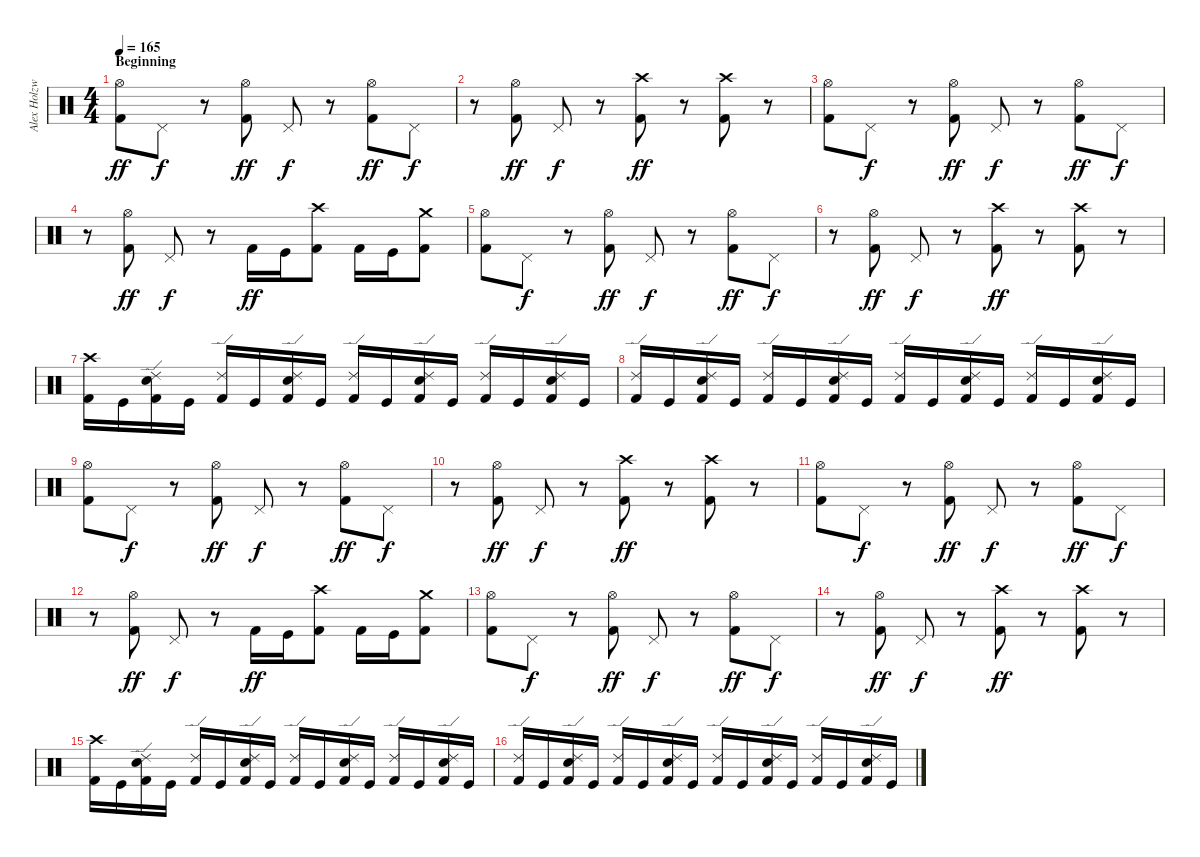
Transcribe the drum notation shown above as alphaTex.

\track ("Alex Holzwarth" "Alex Holzw") {instrument percussion}
\staff {score}
\articulation defaults
\ts (4 4)
\section ("" "Beginning")
\tempo 165
\clef neutral
\ks c
("Hi-Hat (open)" "Kick (hit) 2").8{dy ff} "Pedal Hi-Hat (hit)".8{dy f} r.8 ("Hi-Hat (open)" "Kick (hit) 2").8{dy ff} "Pedal Hi-Hat (hit)".8{dy f} r.8 ("Hi-Hat (open)" "Kick (hit) 2").8{dy ff} "Pedal Hi-Hat (hit)".8{dy f} |
r.8 ("Hi-Hat (open)" "Kick (hit) 2").8{dy ff} "Pedal Hi-Hat (hit)".8{dy f} r.8 ("Crash high (hit)" "Kick (hit) 2").8{dy ff} r.8 ("Crash high (hit)" "Kick (hit) 2").8 r.8 |
("Hi-Hat (open)" "Kick (hit) 2").8 "Pedal Hi-Hat (hit)".8{dy f} r.8 ("Hi-Hat (open)" "Kick (hit) 2").8{dy ff} "Pedal Hi-Hat (hit)".8{dy f} r.8 ("Hi-Hat (open)" "Kick (hit) 2").8{dy ff} "Pedal Hi-Hat (hit)".8{dy f} |
r.8 ("Hi-Hat (open)" "Kick (hit) 2").8{dy ff} "Pedal Hi-Hat (hit)".8{dy f} r.8 "Kick (hit) 2".16{dy ff} "Kick (hit)".16 ("Crash high (hit)" "Kick (hit) 2").8 "Kick (hit) 2".16 "Kick (hit)".16 ("Crash medium (hit)" "Kick (hit) 2").8 |
("Hi-Hat (open)" "Kick (hit) 2").8 "Pedal Hi-Hat (hit)".8{dy f} r.8 ("Hi-Hat (open)" "Kick (hit) 2").8{dy ff} "Pedal Hi-Hat (hit)".8{dy f} r.8 ("Hi-Hat (open)" "Kick (hit) 2").8{dy ff} "Pedal Hi-Hat (hit)".8{dy f} |
r.8 ("Hi-Hat (open)" "Kick (hit) 2").8{dy ff} "Pedal Hi-Hat (hit)".8{dy f} r.8 ("Crash high (hit)" "Kick (hit) 2").8{dy ff} r.8 ("Crash high (hit)" "Kick (hit) 2").8 r.8 |
("Crash high (hit)" "Kick (hit) 2").16 "Kick (hit)".16 ("Ride (edge) 2" "Electric Snare (hit)" "Kick (hit) 2").16 "Kick (hit)".16 ("Ride (edge) 2" "Kick (hit) 2").16 "Kick (hit)".16 ("Ride (edge) 2" "Electric Snare (hit)" "Kick (hit) 2").16 "Kick (hit)".16 ("Ride (edge) 2" "Kick (hit) 2").16 "Kick (hit)".16 ("Ride (edge) 2" "Electric Snare (hit)" "Kick (hit) 2").16 "Kick (hit)".16 ("Ride (edge) 2" "Kick (hit) 2").16 "Kick (hit)".16 ("Ride (edge) 2" "Electric Snare (hit)" "Kick (hit) 2").16 "Kick (hit)".16 |
("Ride (edge) 2" "Kick (hit) 2").16 "Kick (hit)".16 ("Ride (edge) 2" "Electric Snare (hit)" "Kick (hit) 2").16 "Kick (hit)".16 ("Ride (edge) 2" "Kick (hit) 2").16 "Kick (hit)".16 ("Ride (edge) 2" "Electric Snare (hit)" "Kick (hit) 2").16 "Kick (hit)".16 ("Ride (edge) 2" "Kick (hit) 2").16 "Kick (hit)".16 ("Ride (edge) 2" "Electric Snare (hit)" "Kick (hit) 2").16 "Kick (hit)".16 ("Ride (edge) 2" "Kick (hit) 2").16 "Kick (hit)".16 ("Ride (edge) 2" "Electric Snare (hit)" "Kick (hit) 2").16 "Kick (hit)".16 |
("Hi-Hat (open)" "Kick (hit) 2").8 "Pedal Hi-Hat (hit)".8{dy f} r.8 ("Hi-Hat (open)" "Kick (hit) 2").8{dy ff} "Pedal Hi-Hat (hit)".8{dy f} r.8 ("Hi-Hat (open)" "Kick (hit) 2").8{dy ff} "Pedal Hi-Hat (hit)".8{dy f} |
r.8 ("Hi-Hat (open)" "Kick (hit) 2").8{dy ff} "Pedal Hi-Hat (hit)".8{dy f} r.8 ("Crash high (hit)" "Kick (hit) 2").8{dy ff} r.8 ("Crash high (hit)" "Kick (hit) 2").8 r.8 |
("Hi-Hat (open)" "Kick (hit) 2").8 "Pedal Hi-Hat (hit)".8{dy f} r.8 ("Hi-Hat (open)" "Kick (hit) 2").8{dy ff} "Pedal Hi-Hat (hit)".8{dy f} r.8 ("Hi-Hat (open)" "Kick (hit) 2").8{dy ff} "Pedal Hi-Hat (hit)".8{dy f} |
r.8 ("Hi-Hat (open)" "Kick (hit) 2").8{dy ff} "Pedal Hi-Hat (hit)".8{dy f} r.8 "Kick (hit) 2".16{dy ff} "Kick (hit)".16 ("Crash high (hit)" "Kick (hit) 2").8 "Kick (hit) 2".16 "Kick (hit)".16 ("Crash medium (hit)" "Kick (hit) 2").8 |
("Hi-Hat (open)" "Kick (hit) 2").8 "Pedal Hi-Hat (hit)".8{dy f} r.8 ("Hi-Hat (open)" "Kick (hit) 2").8{dy ff} "Pedal Hi-Hat (hit)".8{dy f} r.8 ("Hi-Hat (open)" "Kick (hit) 2").8{dy ff} "Pedal Hi-Hat (hit)".8{dy f} |
r.8 ("Hi-Hat (open)" "Kick (hit) 2").8{dy ff} "Pedal Hi-Hat (hit)".8{dy f} r.8 ("Crash high (hit)" "Kick (hit) 2").8{dy ff} r.8 ("Crash high (hit)" "Kick (hit) 2").8 r.8 |
("Crash high (hit)" "Kick (hit) 2").16 "Kick (hit)".16 ("Ride (edge) 2" "Electric Snare (hit)" "Kick (hit) 2").16 "Kick (hit)".16 ("Ride (edge) 2" "Kick (hit) 2").16 "Kick (hit)".16 ("Ride (edge) 2" "Electric Snare (hit)" "Kick (hit) 2").16 "Kick (hit)".16 ("Ride (edge) 2" "Kick (hit) 2").16 "Kick (hit)".16 ("Ride (edge) 2" "Electric Snare (hit)" "Kick (hit) 2").16 "Kick (hit)".16 ("Ride (edge) 2" "Kick (hit) 2").16 "Kick (hit)".16 ("Ride (edge) 2" "Electric Snare (hit)" "Kick (hit) 2").16 "Kick (hit)".16 |
("Ride (edge) 2" "Kick (hit) 2").16 "Kick (hit)".16 ("Ride (edge) 2" "Electric Snare (hit)" "Kick (hit) 2").16 "Kick (hit)".16 ("Ride (edge) 2" "Kick (hit) 2").16 "Kick (hit)".16 ("Ride (edge) 2" "Electric Snare (hit)" "Kick (hit) 2").16 "Kick (hit)".16 ("Ride (edge) 2" "Kick (hit) 2").16 "Kick (hit)".16 ("Ride (edge) 2" "Electric Snare (hit)" "Kick (hit) 2").16 "Kick (hit)".16 ("Ride (edge) 2" "Kick (hit) 2").16 "Kick (hit)".16 ("Ride (edge) 2" "Electric Snare (hit)" "Kick (hit) 2").16 "Kick (hit)".16
